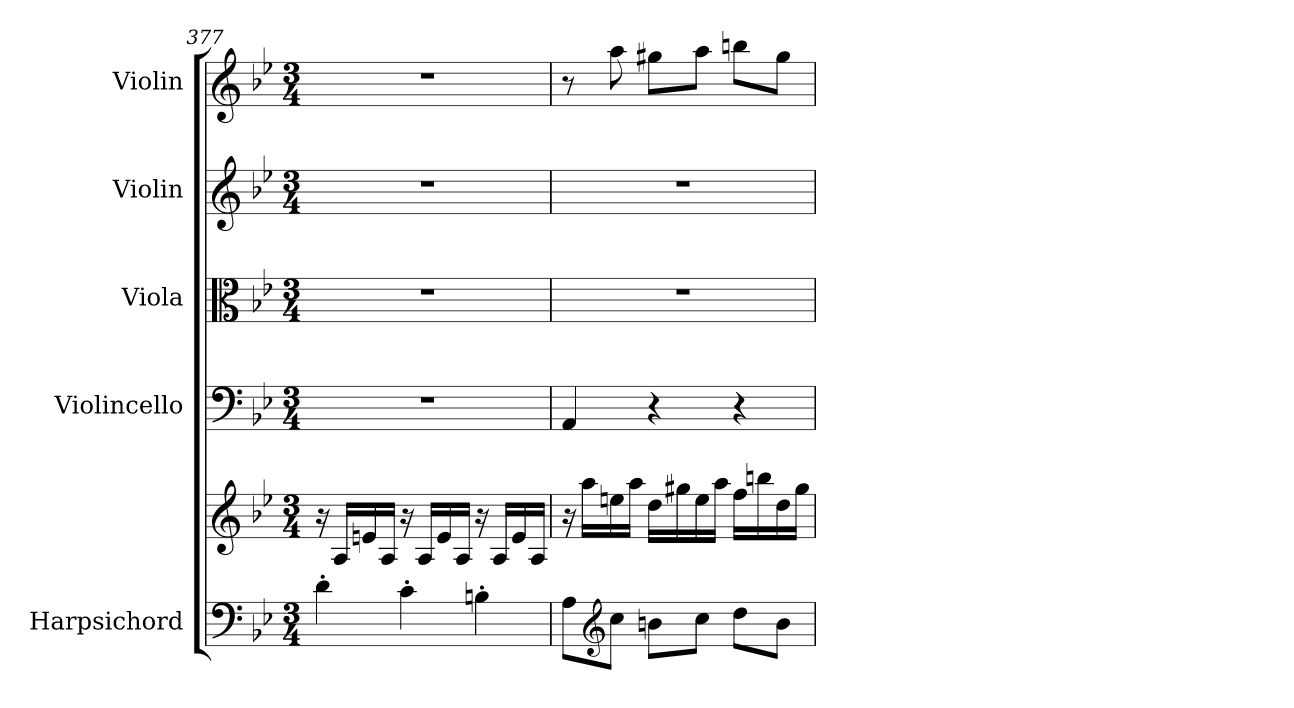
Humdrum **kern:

**kern	**kern	**kern	**kern	**kern	**kern
*part5	*part5	*part4	*part3	*part2	*part1
*staff6	*staff5	*staff4	*staff3	*staff2	*staff1
*I"Harpsichord	*	*I"Violincello	*I"Viola	*I"Violin	*I"Violin
*I'Hpschd	*	*I'Vc	*I'Vla	*I'Vln	*I'Vln
*clefF4	*clefG2	*clefF4	*clefC3	*clefG2	*clefG2
*k[b-e-]	*k[b-e-]	*k[b-e-]	*k[b-e-]	*k[b-e-]	*k[b-e-]
*M3/4	*M3/4	*M3/4	*M3/4	*M3/4	*M3/4
=377	=377	=377	=377	=377	=377
4d'\	16r	2.r	2.r	2.r	2.r
.	16A/LL	.	.	.	.
.	16en/	.	.	.	.
.	16A/JJ	.	.	.	.
4c'\	16r	.	.	.	.
.	16A/LL	.	.	.	.
.	16e/	.	.	.	.
.	16A/JJ	.	.	.	.
4Bn'\	16r	.	.	.	.
.	16A/LL	.	.	.	.
.	16e/	.	.	.	.
.	16A/JJ	.	.	.	.
!!LO:LB:g=z
=378	=378	=378	=378	=378	=378
8A\L	16r	4AA/	2.r	2.r	8r
.	16aa\LL	.	.	.	.
*clefG2	*	*	*	*	*
8cc\J	16een\	.	.	.	8aa\
.	16aa\JJ	.	.	.	.
8bn\L	16dd\LL	4r	.	.	8gg#X\L
.	16gg#X\	.	.	.	.
8cc\J	16ee\	.	.	.	8aa\J
.	16aa\JJ	.	.	.	.
8dd\L	16ff\LL	4r	.	.	8bbn\L
.	16bbn\	.	.	.	.
8b\J	16dd\	.	.	.	8gg#\J
.	16gg#\JJ	.	.	.	.
=	=	=	=	=	=
*-	*-	*-	*-	*-	*-
